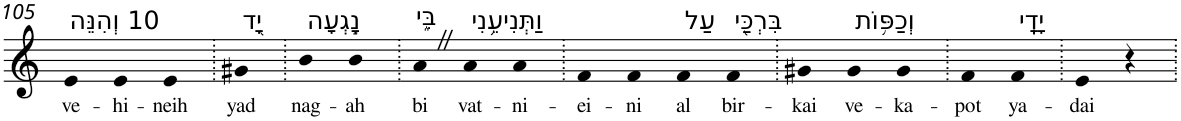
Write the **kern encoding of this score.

**kern	**text
*part1	*part1
*staff1	*staff1
*I"Piano	*
*I'Pno	*
!!LO:PB:g=z
*clefG2	*
*k[]	*
=105	=105
!LO:TX:a:t=10 וְהִנֵּה	!
!	!LO:LY:b
4e	ve-
!	!LO:LY:b
4e	-hi-
!	!LO:LY:b
4e	-neih
=106.	=106.
!LO:TX:a:t=יָ֖ד	!
!	!LO:LY:b
4g#X	yad
=107.	=107.
!LO:TX:a:t=נָ֣גְעָה	!
!	!LO:LY:b
4b	nag-
!	!LO:LY:b
4b	-ah
=108.	=108.
!LO:TX:a:t=בִּ֑י	!
!	!LO:LY:b
4aZ	bi
!LO:TX:a:t=וַתְּנִיעֵ֥נִי	!
!	!LO:LY:b
4a	vat-
!	!LO:LY:b
4a	-ni-
=109.	=109.
!	!LO:LY:b
4f	-ei-
!	!LO:LY:b
4f	-ni
!LO:TX:a:t=עַל	!
!	!LO:LY:b
4f	al
!LO:TX:a:t=בִּרְכַּ֖י	!
!	!LO:LY:b
4f	bir-
=110.	=110.
!	!LO:LY:b
4g#X	-kai
!LO:TX:a:t=וְכַפּ֥וֹת	!
!	!LO:LY:b
4g#	ve-
!	!LO:LY:b
4g#	-ka-
=111.	=111.
!	!LO:LY:b
4f	-pot
!LO:TX:a:t=יָדָֽי	!
!	!LO:LY:b
4f	ya-
=112.	=112.
!	!LO:LY:b
4e	-dai
4r	.
=.	=.
*-	*-
